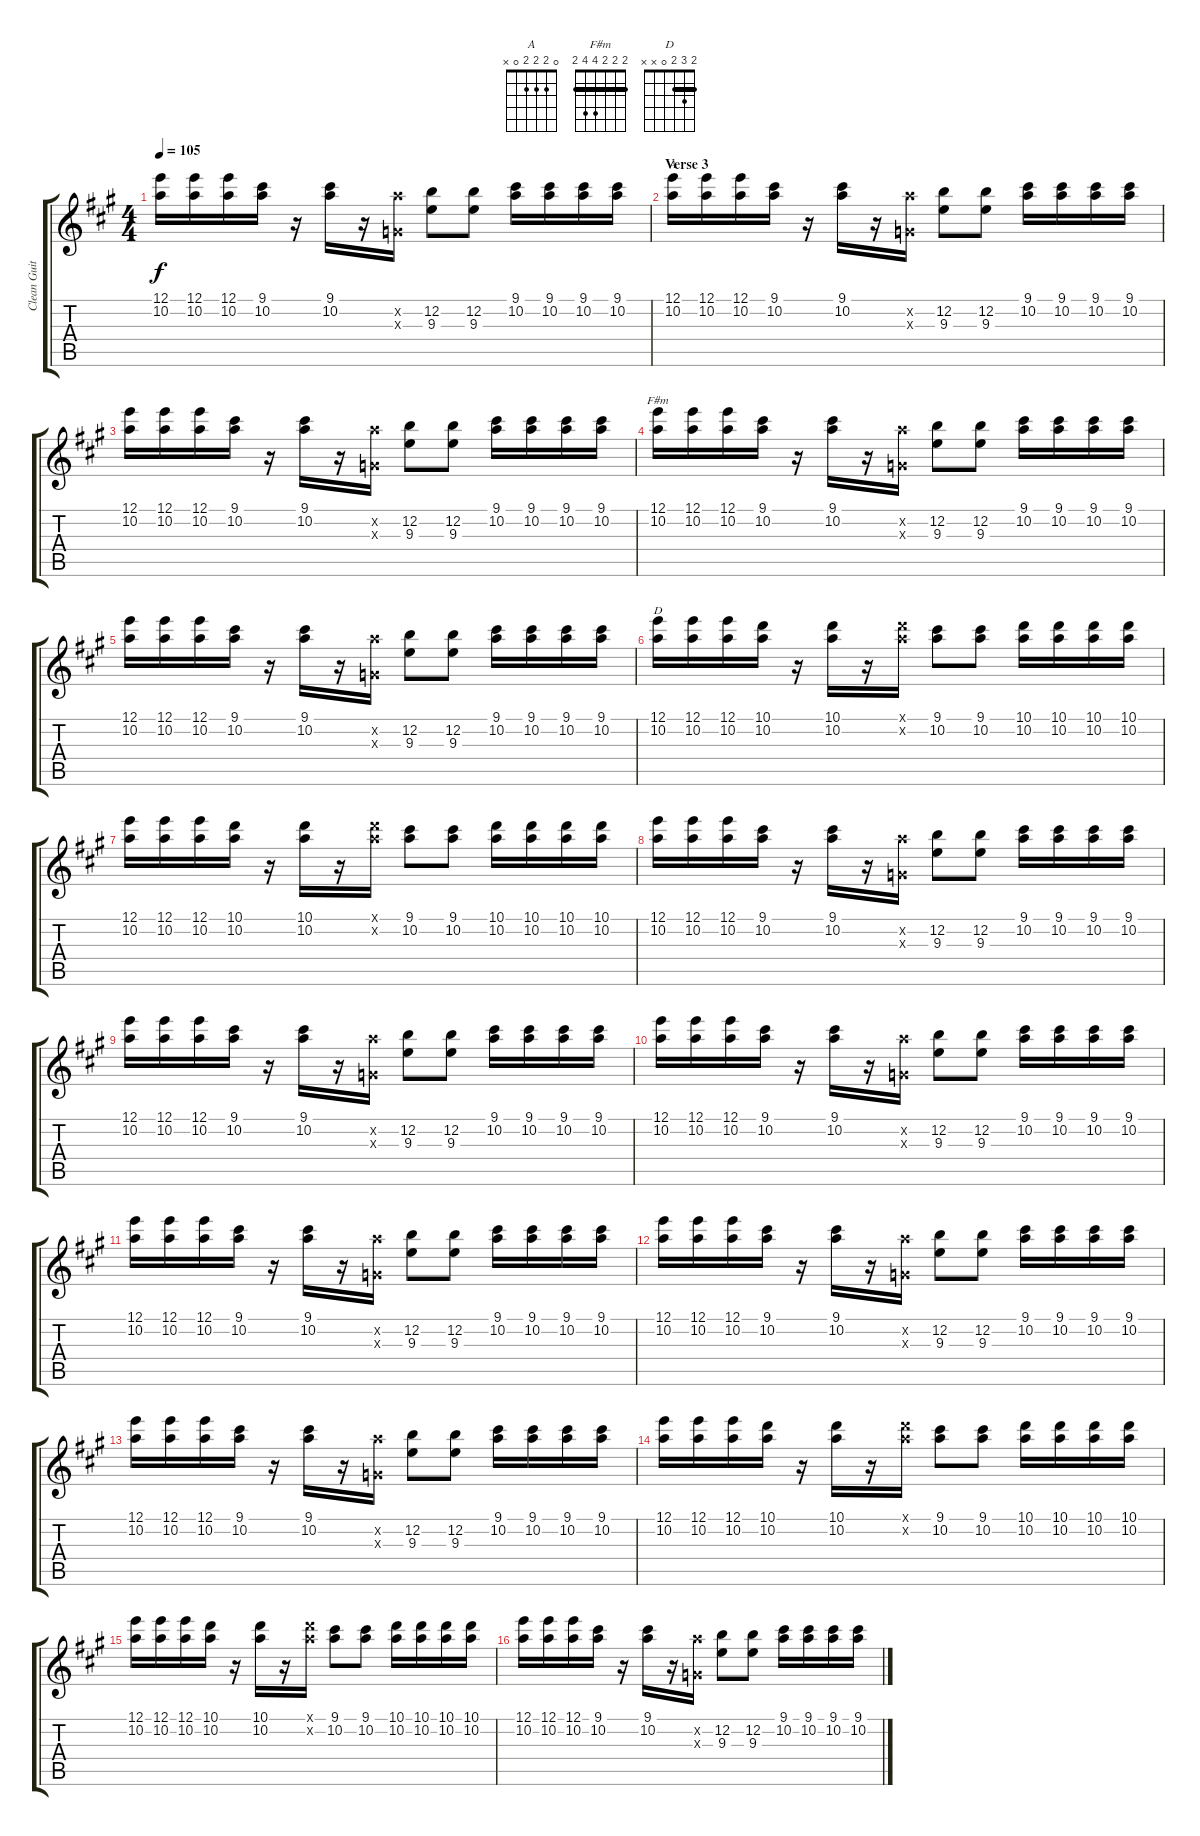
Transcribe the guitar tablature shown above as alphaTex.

\track ("Clean Guitar 1" "Clean Guit") {instrument electricguitarclean}
\staff {score tabs}
\tuning (E4 B3 G3 D3 A2 E2) {hide}
\chord ("A" 0 2 2 2 0 x)
\chord ("F#m" 2 2 2 4 4 2) {barre 2}
\chord ("D" 2 3 2 0 x x) {barre 2}
\ts (4 4)
\tempo 105
\clef g2
\ks a
(12.1 10.2).16{dy f} (12.1 10.2).16 (12.1 10.2).16 (9.1 10.2).16 r.16 (9.1 10.2).16 r.16 (10.2{x} 0.3{x}).16 (12.2 9.3).8 (12.2 9.3).8 (9.1 10.2).16 (9.1 10.2).16 (9.1 10.2).16 (9.1 10.2).16 |
\section ("" "Verse 3")
(12.1 10.2).16{ch "A"} (12.1 10.2).16 (12.1 10.2).16 (9.1 10.2).16 r.16 (9.1 10.2).16 r.16 (10.2{x} 0.3{x}).16 (12.2 9.3).8 (12.2 9.3).8 (9.1 10.2).16 (9.1 10.2).16 (9.1 10.2).16 (9.1 10.2).16 |
(12.1 10.2).16 (12.1 10.2).16 (12.1 10.2).16 (9.1 10.2).16 r.16 (9.1 10.2).16 r.16 (10.2{x} 0.3{x}).16 (12.2 9.3).8 (12.2 9.3).8 (9.1 10.2).16 (9.1 10.2).16 (9.1 10.2).16 (9.1 10.2).16 |
(12.1 10.2).16{ch "F#m"} (12.1 10.2).16 (12.1 10.2).16 (9.1 10.2).16 r.16 (9.1 10.2).16 r.16 (10.2{x} 0.3{x}).16 (12.2 9.3).8 (12.2 9.3).8 (9.1 10.2).16 (9.1 10.2).16 (9.1 10.2).16 (9.1 10.2).16 |
(12.1 10.2).16 (12.1 10.2).16 (12.1 10.2).16 (9.1 10.2).16 r.16 (9.1 10.2).16 r.16 (10.2{x} 0.3{x}).16 (12.2 9.3).8 (12.2 9.3).8 (9.1 10.2).16 (9.1 10.2).16 (9.1 10.2).16 (9.1 10.2).16 |
(12.1 10.2).16{ch "D"} (12.1 10.2).16 (12.1 10.2).16 (10.1 10.2).16 r.16 (10.1 10.2).16 r.16 (10.1{x} 10.2{x}).16 (9.1 10.2).8 (9.1 10.2).8 (10.1 10.2).16 (10.1 10.2).16 (10.1 10.2).16 (10.1 10.2).16 |
(12.1 10.2).16 (12.1 10.2).16 (12.1 10.2).16 (10.1 10.2).16 r.16 (10.1 10.2).16 r.16 (10.1{x} 10.2{x}).16 (9.1 10.2).8 (9.1 10.2).8 (10.1 10.2).16 (10.1 10.2).16 (10.1 10.2).16 (10.1 10.2).16 |
(12.1 10.2).16 (12.1 10.2).16 (12.1 10.2).16 (9.1 10.2).16 r.16 (9.1 10.2).16 r.16 (10.2{x} 0.3{x}).16 (12.2 9.3).8 (12.2 9.3).8 (9.1 10.2).16 (9.1 10.2).16 (9.1 10.2).16 (9.1 10.2).16 |
(12.1 10.2).16 (12.1 10.2).16 (12.1 10.2).16 (9.1 10.2).16 r.16 (9.1 10.2).16 r.16 (10.2{x} 0.3{x}).16 (12.2 9.3).8 (12.2 9.3).8 (9.1 10.2).16 (9.1 10.2).16 (9.1 10.2).16 (9.1 10.2).16 |
(12.1 10.2).16 (12.1 10.2).16 (12.1 10.2).16 (9.1 10.2).16 r.16 (9.1 10.2).16 r.16 (10.2{x} 0.3{x}).16 (12.2 9.3).8 (12.2 9.3).8 (9.1 10.2).16 (9.1 10.2).16 (9.1 10.2).16 (9.1 10.2).16 |
(12.1 10.2).16 (12.1 10.2).16 (12.1 10.2).16 (9.1 10.2).16 r.16 (9.1 10.2).16 r.16 (10.2{x} 0.3{x}).16 (12.2 9.3).8 (12.2 9.3).8 (9.1 10.2).16 (9.1 10.2).16 (9.1 10.2).16 (9.1 10.2).16 |
(12.1 10.2).16 (12.1 10.2).16 (12.1 10.2).16 (9.1 10.2).16 r.16 (9.1 10.2).16 r.16 (10.2{x} 0.3{x}).16 (12.2 9.3).8 (12.2 9.3).8 (9.1 10.2).16 (9.1 10.2).16 (9.1 10.2).16 (9.1 10.2).16 |
(12.1 10.2).16 (12.1 10.2).16 (12.1 10.2).16 (9.1 10.2).16 r.16 (9.1 10.2).16 r.16 (10.2{x} 0.3{x}).16 (12.2 9.3).8 (12.2 9.3).8 (9.1 10.2).16 (9.1 10.2).16 (9.1 10.2).16 (9.1 10.2).16 |
(12.1 10.2).16 (12.1 10.2).16 (12.1 10.2).16 (10.1 10.2).16 r.16 (10.1 10.2).16 r.16 (10.1{x} 10.2{x}).16 (9.1 10.2).8 (9.1 10.2).8 (10.1 10.2).16 (10.1 10.2).16 (10.1 10.2).16 (10.1 10.2).16 |
(12.1 10.2).16 (12.1 10.2).16 (12.1 10.2).16 (10.1 10.2).16 r.16 (10.1 10.2).16 r.16 (10.1{x} 10.2{x}).16 (9.1 10.2).8 (9.1 10.2).8 (10.1 10.2).16 (10.1 10.2).16 (10.1 10.2).16 (10.1 10.2).16 |
(12.1 10.2).16 (12.1 10.2).16 (12.1 10.2).16 (9.1 10.2).16 r.16 (9.1 10.2).16 r.16 (10.2{x} 0.3{x}).16 (12.2 9.3).8 (12.2 9.3).8 (9.1 10.2).16 (9.1 10.2).16 (9.1 10.2).16 (9.1 10.2).16
